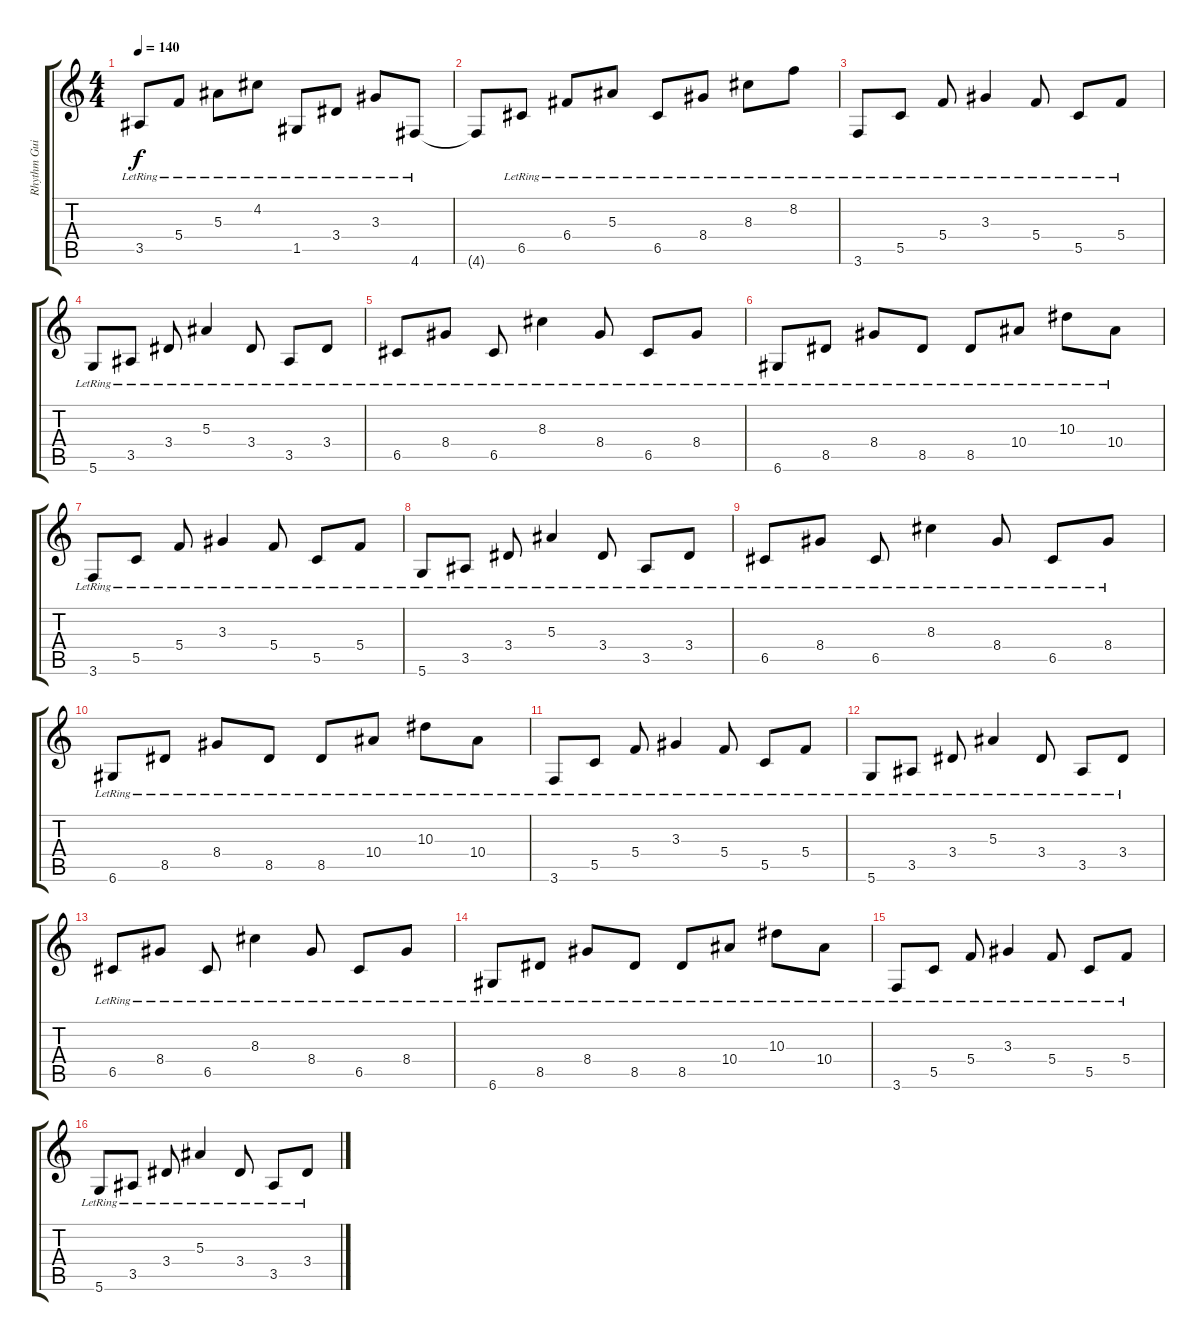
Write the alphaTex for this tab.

\track ("Rhythm Guitar" "Rhythm Gui") {instrument acousticguitarsteel}
\staff {score tabs}
\tuning (D4 A3 F3 C3 G2 D2) {hide}
\ts (4 4)
\tempo 140
\clef g2
\ks c
3.5{lr}.8{dy f} 5.4{lr}.8 5.3{lr}.8 4.2{lr}.8 1.5{lr}.8 3.4{lr}.8 3.3{lr}.8 4.6{lr}.8 |
4.6{t}.8 6.5{lr}.8 6.4{lr}.8 5.3{lr}.8 6.5{lr}.8 8.4{lr}.8 8.3{lr}.8 8.2{lr}.8 |
3.6{lr}.8 5.5{lr}.8 5.4{lr}.8 3.3{lr}.4 5.4{lr}.8 5.5{lr}.8 5.4{lr}.8 |
5.6{lr}.8 3.5{lr}.8 3.4{lr}.8 5.3{lr}.4 3.4{lr}.8 3.5{lr}.8 3.4{lr}.8 |
6.5{lr}.8 8.4{lr}.8 6.5{lr}.8 8.3{lr}.4 8.4{lr}.8 6.5{lr}.8 8.4{lr}.8 |
6.6{lr}.8 8.5{lr}.8 8.4{lr}.8 8.5{lr}.8 8.5{lr}.8 10.4{lr}.8 10.3{lr}.8 10.4{lr}.8 |
3.6{lr}.8 5.5{lr}.8 5.4{lr}.8 3.3{lr}.4 5.4{lr}.8 5.5{lr}.8 5.4{lr}.8 |
5.6{lr}.8 3.5{lr}.8 3.4{lr}.8 5.3{lr}.4 3.4{lr}.8 3.5{lr}.8 3.4{lr}.8 |
6.5{lr}.8 8.4{lr}.8 6.5{lr}.8 8.3{lr}.4 8.4{lr}.8 6.5{lr}.8 8.4{lr}.8 |
6.6{lr}.8 8.5{lr}.8 8.4{lr}.8 8.5{lr}.8 8.5{lr}.8 10.4{lr}.8 10.3{lr}.8 10.4{lr}.8 |
3.6{lr}.8 5.5{lr}.8 5.4{lr}.8 3.3{lr}.4 5.4{lr}.8 5.5{lr}.8 5.4{lr}.8 |
5.6{lr}.8 3.5{lr}.8 3.4{lr}.8 5.3{lr}.4 3.4{lr}.8 3.5{lr}.8 3.4{lr}.8 |
6.5{lr}.8 8.4{lr}.8 6.5{lr}.8 8.3{lr}.4 8.4{lr}.8 6.5{lr}.8 8.4{lr}.8 |
6.6{lr}.8 8.5{lr}.8 8.4{lr}.8 8.5{lr}.8 8.5{lr}.8 10.4{lr}.8 10.3{lr}.8 10.4{lr}.8 |
3.6{lr}.8 5.5{lr}.8 5.4{lr}.8 3.3{lr}.4 5.4{lr}.8 5.5{lr}.8 5.4{lr}.8 |
5.6{lr}.8 3.5{lr}.8 3.4{lr}.8 5.3{lr}.4 3.4{lr}.8 3.5{lr}.8 3.4{lr}.8
